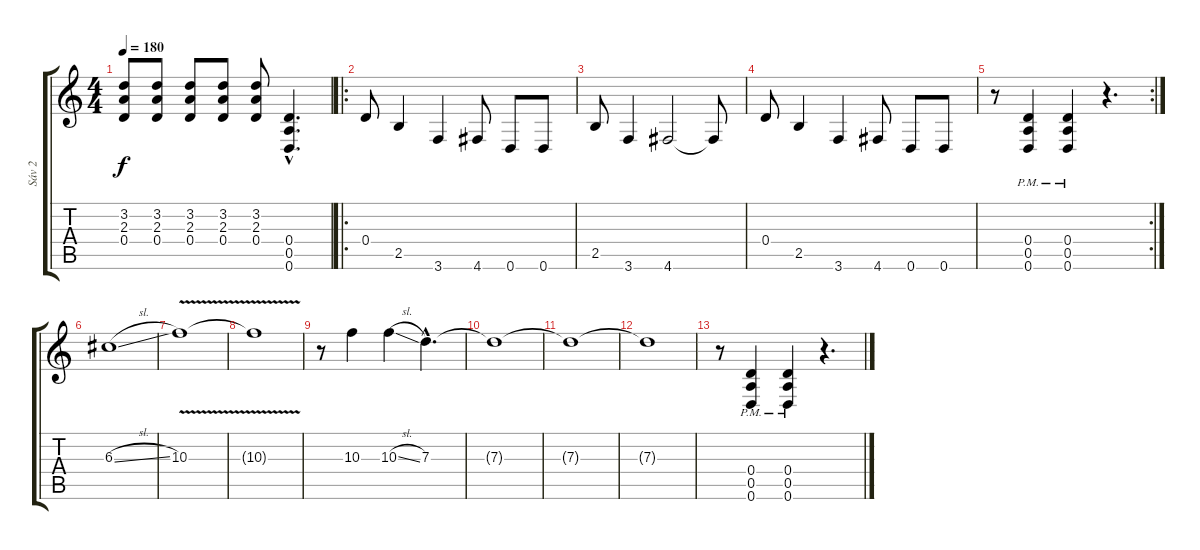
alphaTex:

\track ("Sáv 2" "Sáv 2") {instrument overdrivenguitar}
\staff {score tabs}
\tuning (E4 B3 G3 D3 A2 D2) {hide}
\ts (4 4)
\tempo 180
\clef g2
\ks c
(3.2 2.3 0.4).8{dy f} (3.2 2.3 0.4).8 (3.2 2.3 0.4).8 (3.2 2.3 0.4).8 (3.2 2.3 0.4).8 (0.4{hac} 0.5{hac} 0.6{hac}).4{d} |
\ro
0.4.8 2.5.4 3.6.4 4.6.8 0.6.8 0.6.8 |
2.5.8 3.6.4 4.6.2 4.6{t}.8 |
0.4.8 2.5.4 3.6.4 4.6.8 0.6.8 0.6.8 |
\rc 2
r.8 (0.4{pm} 0.5{pm} 0.6{pm}).4 (0.4{pm} 0.5{pm} 0.6{pm}).4 r.4{d} |
6.3{sl}.1{instrument distortionguitar} |
10.3{v}.1 |
10.3{t}.1 |
r.8 10.3.4 10.3{sl}.4 7.3{hac}.4{d} |
7.3{t}.1 |
7.3{t}.1 |
7.3{t}.1 |
r.8 (0.4{pm} 0.5{pm} 0.6{pm}).4 (0.4{pm} 0.5{pm} 0.6{pm}).4 r.4{d}
